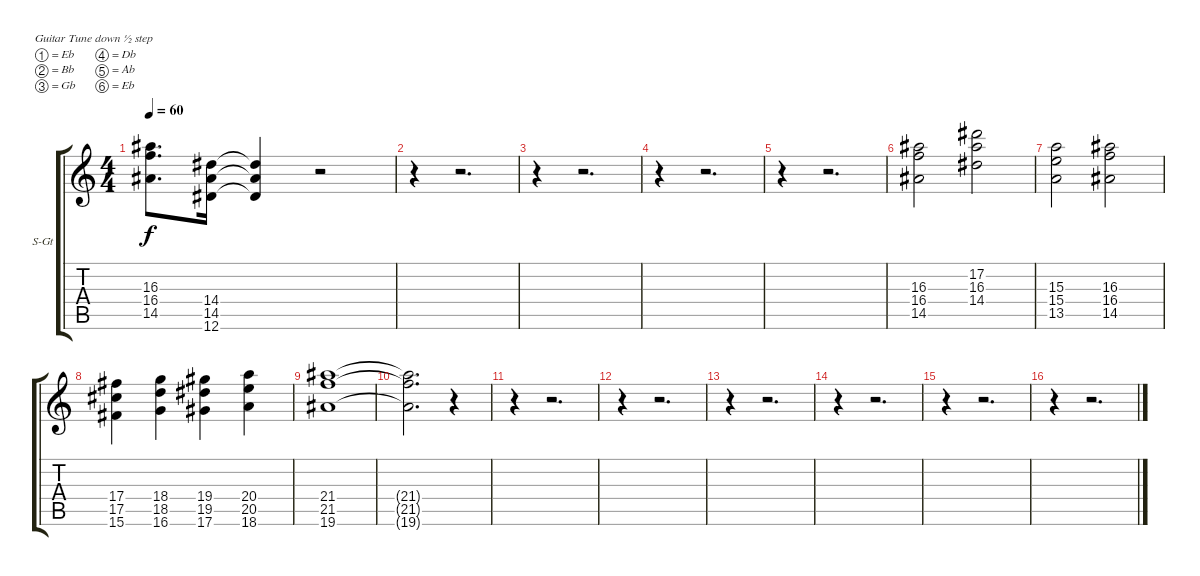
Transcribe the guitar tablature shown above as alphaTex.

\bracketExtendMode groupsimilarinstruments
\firstSystemTrackNameOrientation horizontal
\otherSystemsTrackNameOrientation horizontal
\track ("synth voice" "S-Gt") {mute instrument choiraahs}
\staff {score tabs}
\tuning (Eb4 Bb3 Gb3 Db3 Ab2 Eb2)
\displaytranspose 12
\ts (4 4)
\tempo 60
\clef g2
\ks c
(16.3 16.4 14.5).8{d dy f} (14.4 14.5 12.6).16 (14.4{t} 14.5{t} 12.6{t}).4 r.2 |
r.4 r.2{d} |
r.4 r.2{d} |
r.4 r.2{d} |
r.4 r.2{d} |
(16.3 16.4 14.5).2 (17.2 16.3 14.4).2 |
(15.3 15.4 13.5).2 (16.3 16.4 14.5).2 |
(17.4 17.5 15.6).4 (18.4 18.5 16.6).4 (19.4 19.5 17.6).4 (20.4 20.5 18.6).4 |
(21.4 21.5 19.6).1 |
(21.4{t} 21.5{t} 19.6{t}).2{d} r.4 |
r.4 r.2{d} |
r.4 r.2{d} |
r.4 r.2{d} |
r.4 r.2{d} |
r.4 r.2{d} |
r.4 r.2{d}
